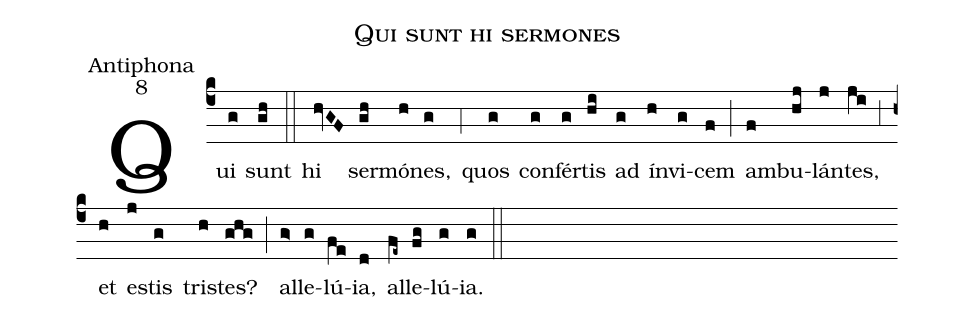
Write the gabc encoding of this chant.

name:Qui sunt hi sermones;
office-part:Antiphona;
mode:8;
%%
(c4) Qui(g) sunt(gh) (::)
hi(hvGF) ser(gh)mó(h)nes,(g) (,4) quos(g) con(g)fér(g)tis(hi) ad(g) ín(h)vi(g)cem(f) (;) am(f)bu(hj)lán(j)tes,(ji) (,3) et(h) e(j)stis(g) tri(h)stes?(ghg) (;) al(g>)le(g)lú(fe)ia,(d) al(fe~)le(fg)lú(g)ia.(g) (::)
